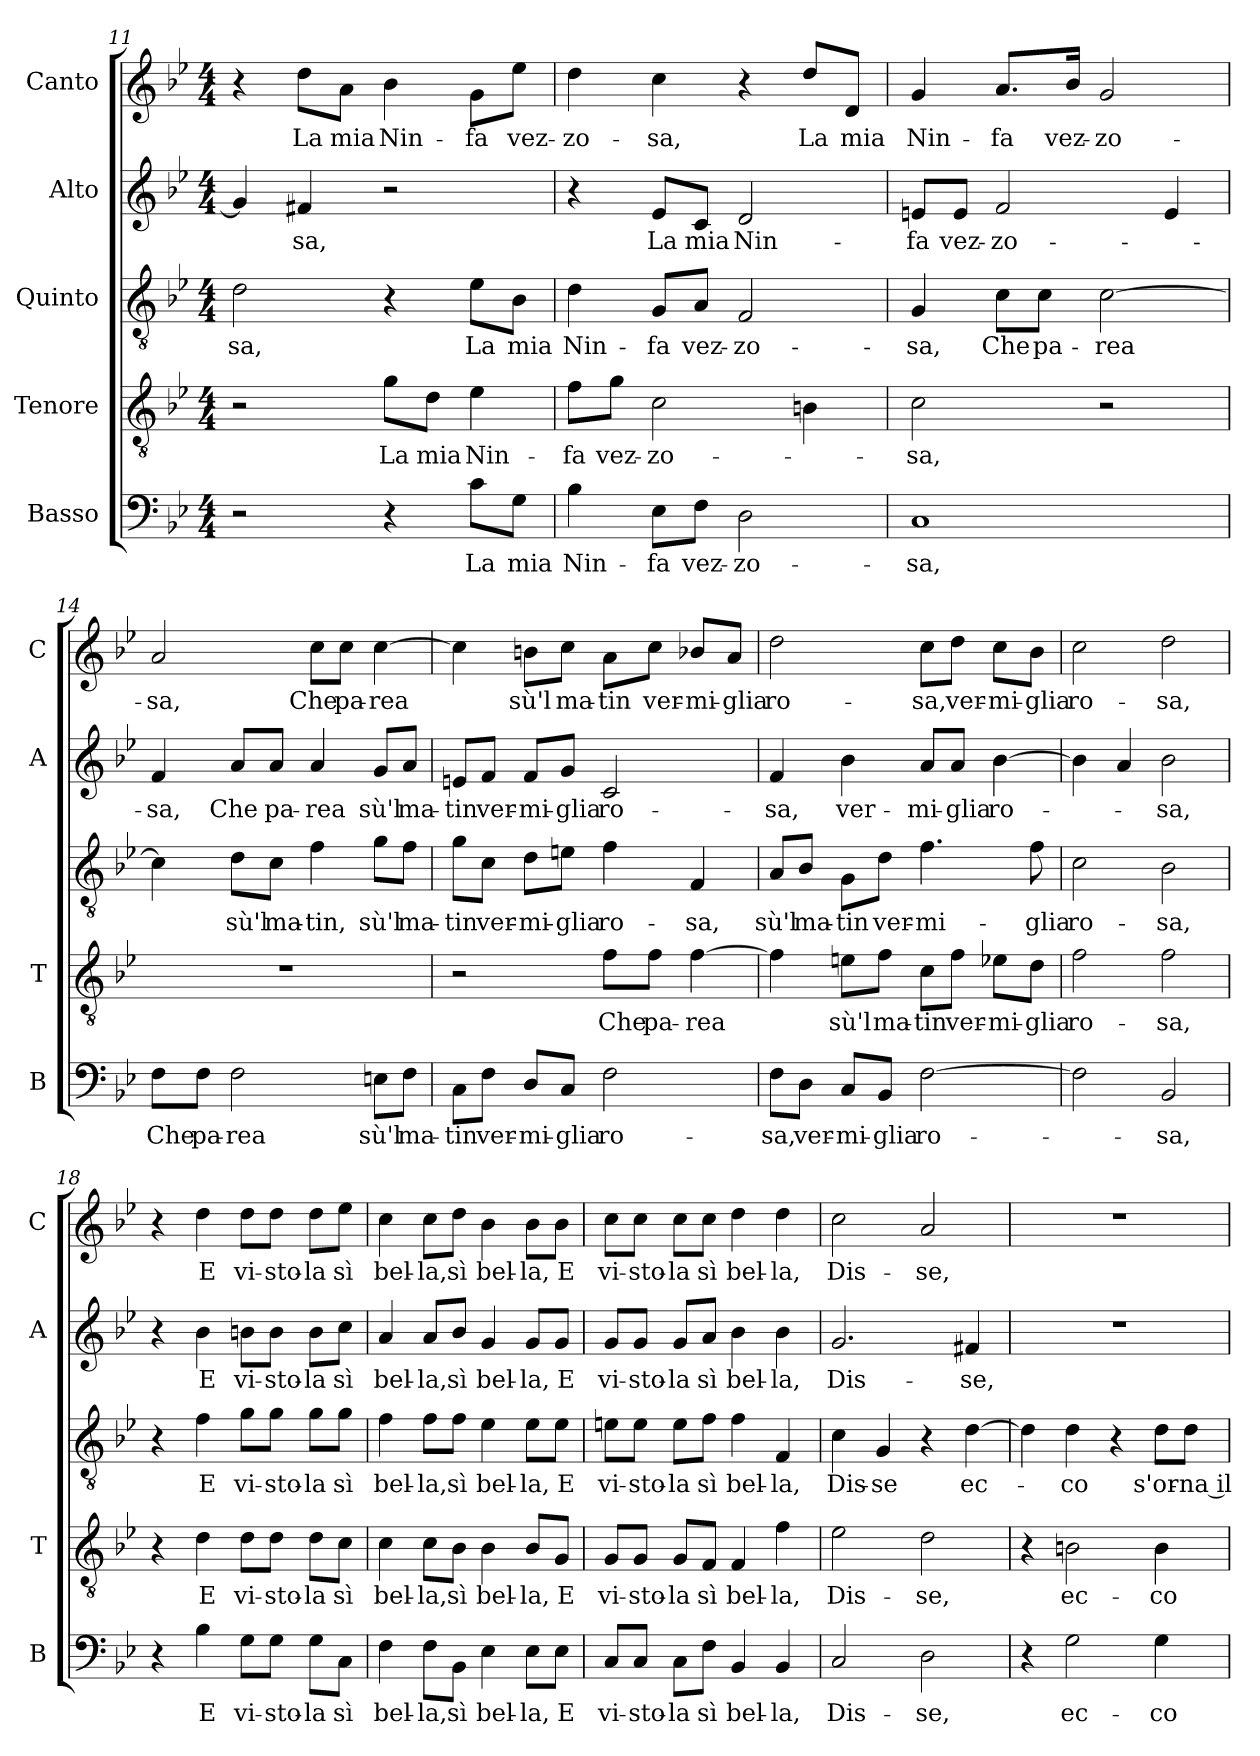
**kern	**text	**kern	**text	**kern	**text	**kern	**text	**kern	**text
*part5	*part5	*part4	*part4	*part3	*part3	*part2	*part2	*part1	*part1
*staff5	*staff5	*staff4	*staff4	*staff3	*staff3	*staff2	*staff2	*staff1	*staff1
*I"Basso	*	*I"Tenore	*	*I"Quinto	*	*I"Alto	*	*I"Canto	*
*I'B	*	*I'T	*	*	*	*I'A	*	*I'C	*
*clefF4	*	*clefGv2	*	*clefGv2	*	*clefG2	*	*clefG2	*
*k[b-e-]	*	*k[b-e-]	*	*k[b-e-]	*	*k[b-e-]	*	*k[b-e-]	*
*B-:	*	*B-:	*	*B-:	*	*B-:	*	*B-:	*
*M4/4	*	*M4/4	*	*M4/4	*	*M4/4	*	*M4/4	*
=11	=11	=11	=11	=11	=11	=11	=11	=11	=11
!	!	!	!	!	!LO:LY:b	!	!	!	!
2r	.	2r	.	2d\	-sa,	4g/]	.	4r	.
!	!	!	!	!	!	!	!LO:LY:b	!	!LO:LY:b
.	.	.	.	.	.	4f#X/	-sa,	8dd\L	La
!	!	!	!	!	!	!	!	!	!LO:LY:b
.	.	.	.	.	.	.	.	8a\J	mia
!	!	!	!LO:LY:b	!	!	!	!	!	!LO:LY:b
4r	.	8g\L	La	4r	.	2r	.	4b-\	Nin-
!	!	!	!LO:LY:b	!	!	!	!	!	!
.	.	8d\J	mia	.	.	.	.	.	.
!	!LO:LY:b	!	!LO:LY:b	!	!LO:LY:b	!	!	!	!LO:LY:b
8c\L	La	4e-\	Nin-	8e-\L	La	.	.	8g\L	-fa
!	!LO:LY:b	!	!	!	!LO:LY:b	!	!	!	!LO:LY:b
8G\J	mia	.	.	8B-\J	mia	.	.	8ee-\J	vez-
=12	=12	=12	=12	=12	=12	=12	=12	=12	=12
!	!LO:LY:b	!	!LO:LY:b	!	!LO:LY:b	!	!	!	!LO:LY:b
4B-\	Nin-	8f\L	-fa	4d\	Nin-	4r	.	4dd\	-zo-
!	!	!	!LO:LY:b	!	!	!	!	!	!
.	.	8g\J	vez-	.	.	.	.	.	.
!	!LO:LY:b	!	!LO:LY:b	!	!LO:LY:b	!	!LO:LY:b	!	!LO:LY:b
8E-\L	-fa	2c\	-zo-	8G/L	-fa	8e-/L	La	4cc\	-sa,
!	!LO:LY:b	!	!	!	!LO:LY:b	!	!LO:LY:b	!	!
8F\J	vez-	.	.	8A/J	vez-	8c/J	mia	.	.
!	!LO:LY:b	!	!	!	!LO:LY:b	!	!LO:LY:b	!	!
2D\	-zo-	.	.	2F/	-zo-	2d/	Nin-	4r	.
!	!	!	!	!	!	!	!	!	!LO:LY:b
.	.	4Bn\	.	.	.	.	.	8dd/L	La
!	!	!	!	!	!	!	!	!	!LO:LY:b
.	.	.	.	.	.	.	.	8d/J	mia
!!LO:PB:g=z
=13	=13	=13	=13	=13	=13	=13	=13	=13	=13
!	!LO:LY:b	!	!LO:LY:b	!	!LO:LY:b	!	!LO:LY:b	!	!LO:LY:b
1C	-sa,	2c\	-sa,	4G/	-sa,	8en/L	-fa	4g/	Nin-
!	!	!	!	!	!	!	!LO:LY:b	!	!
.	.	.	.	.	.	8e/J	vez-	.	.
!	!	!	!	!	!LO:LY:b	!	!LO:LY:b	!	!LO:LY:b
.	.	.	.	8c\L	Che	2f/	-zo-	8.a/L	-fa
!	!	!	!	!	!LO:LY:b	!	!	!	!
.	.	.	.	8c\J	pa-	.	.	.	.
!	!	!	!	!	!	!	!	!	!LO:LY:b
.	.	.	.	.	.	.	.	16b-/Jk	vez-
!	!	!	!	!	!LO:LY:b	!	!	!	!LO:LY:b
.	.	2r	.	[2c\	-rea	.	.	2g/	-zo-
.	.	.	.	.	.	4e/	.	.	.
=14	=14	=14	=14	=14	=14	=14	=14	=14	=14
!	!LO:LY:b	!	!	!	!	!	!LO:LY:b	!	!LO:LY:b
8F\L	Che	1r	.	4c\]	.	4f/	-sa,	2a/	-sa,
!	!LO:LY:b	!	!	!	!	!	!	!	!
8F\J	pa-	.	.	.	.	.	.	.	.
!	!LO:LY:b	!	!	!	!LO:LY:b	!	!LO:LY:b	!	!
2F\	-rea	.	.	8d\L	sù'l	8a/L	Che	.	.
!	!	!	!	!	!LO:LY:b	!	!LO:LY:b	!	!
.	.	.	.	8c\J	ma-	8a/J	pa-	.	.
!	!	!	!	!	!LO:LY:b	!	!LO:LY:b	!	!LO:LY:b
.	.	.	.	4f\	-tin,	4a/	-rea	8cc\L	Che
!	!	!	!	!	!	!	!	!	!LO:LY:b
.	.	.	.	.	.	.	.	8cc\J	pa-
!	!LO:LY:b	!	!	!	!LO:LY:b	!	!LO:LY:b	!	!LO:LY:b
8En\L	sù'l	.	.	8g\L	sù'l	8g/L	sù'l	[4cc\	-rea
!	!LO:LY:b	!	!	!	!LO:LY:b	!	!LO:LY:b	!	!
8F\J	ma-	.	.	8f\J	ma-	8a/J	ma-	.	.
=15	=15	=15	=15	=15	=15	=15	=15	=15	=15
!	!LO:LY:b	!	!	!	!LO:LY:b	!	!LO:LY:b	!	!
8C\L	-tin	2r	.	8g\L	-tin	8en/L	-tin	4cc\]	.
!	!LO:LY:b	!	!	!	!LO:LY:b	!	!LO:LY:b	!	!
8F\J	ver-	.	.	8c\J	ver-	8f/J	ver-	.	.
!	!LO:LY:b	!	!	!	!LO:LY:b	!	!LO:LY:b	!	!LO:LY:b
8D/L	-mi-	.	.	8d\L	-mi-	8f/L	-mi-	8bn\L	sù'l
!	!LO:LY:b	!	!	!	!LO:LY:b	!	!LO:LY:b	!	!LO:LY:b
8C/J	-glia	.	.	8en\J	-glia	8g/J	-glia	8cc\J	ma-
!	!LO:LY:b	!	!LO:LY:b	!	!LO:LY:b	!	!LO:LY:b	!	!LO:LY:b
2F\	ro-	8f\L	Che	4f\	ro-	2c/	ro-	8a\L	-tin
!	!	!	!LO:LY:b	!	!	!	!	!	!LO:LY:b
.	.	8f\J	pa-	.	.	.	.	8cc\J	ver-
!	!	!	!LO:LY:b	!	!LO:LY:b	!	!	!	!LO:LY:b
.	.	[4f\	-rea	4F/	-sa,	.	.	8b-X/L	-mi-
!	!	!	!	!	!	!	!	!	!LO:LY:b
.	.	.	.	.	.	.	.	8a/J	-glia
=16	=16	=16	=16	=16	=16	=16	=16	=16	=16
!	!LO:LY:b	!	!	!	!LO:LY:b	!	!LO:LY:b	!	!LO:LY:b
8F\L	-sa,	4f\]	.	8A/L	sù'l	4f/	-sa,	2dd\	ro-
!	!LO:LY:b	!	!	!	!LO:LY:b	!	!	!	!
8D\J	ver-	.	.	8B-/J	ma-	.	.	.	.
!	!LO:LY:b	!	!LO:LY:b	!	!LO:LY:b	!	!LO:LY:b	!	!
8C/L	-mi-	8en\L	sù'l	8G\L	-tin	4b-\	ver-	.	.
!	!LO:LY:b	!	!LO:LY:b	!	!LO:LY:b	!	!	!	!
8BB-/J	-glia	8f\J	ma-	8d\J	ver-	.	.	.	.
!	!LO:LY:b	!	!LO:LY:b	!	!LO:LY:b	!	!LO:LY:b	!	!LO:LY:b
[2F\	ro-	8c\L	-tin	4.f\	-mi-	8a/L	-mi-	8cc\L	-sa,
!	!	!	!LO:LY:b	!	!	!	!LO:LY:b	!	!LO:LY:b
.	.	8f\J	ver-	.	.	8a/J	-glia	8dd\J	ver-
!	!	!	!LO:LY:b	!	!	!	!LO:LY:b	!	!LO:LY:b
.	.	8e-X\L	-mi-	.	.	[4b-\	ro-	8cc\L	-mi-
!	!	!	!LO:LY:b	!	!LO:LY:b	!	!	!	!LO:LY:b
.	.	8d\J	-glia	8f\	-glia	.	.	8b-\J	-glia
!!LO:LB:g=z
=17	=17	=17	=17	=17	=17	=17	=17	=17	=17
!	!	!	!LO:LY:b	!	!LO:LY:b	!	!	!	!LO:LY:b
2F\]	.	2f\	ro-	2c\	ro-	4b-\]	.	2cc\	ro-
.	.	.	.	.	.	4a/	.	.	.
!	!LO:LY:b	!	!LO:LY:b	!	!LO:LY:b	!	!LO:LY:b	!	!LO:LY:b
2BB-/	-sa,	2f\	-sa,	2B-\	-sa,	2b-\	-sa,	2dd\	-sa,
=18	=18	=18	=18	=18	=18	=18	=18	=18	=18
4r	.	4r	.	4r	.	4r	.	4r	.
!	!LO:LY:b	!	!LO:LY:b	!	!LO:LY:b	!	!LO:LY:b	!	!LO:LY:b
4B-\	E	4d\	E	4f\	E	4b-\	E	4dd\	E
!	!LO:LY:b	!	!LO:LY:b	!	!LO:LY:b	!	!LO:LY:b	!	!LO:LY:b
8G\L	vi-	8d\L	vi-	8g\L	vi-	8bn\L	vi-	8dd\L	vi-
!	!LO:LY:b	!	!LO:LY:b	!	!LO:LY:b	!	!LO:LY:b	!	!LO:LY:b
8G\J	-sto-	8d\J	-sto-	8g\J	-sto-	8b\J	-sto-	8dd\J	-sto-
!	!LO:LY:b	!	!LO:LY:b	!	!LO:LY:b	!	!LO:LY:b	!	!LO:LY:b
8G\L	-la	8d\L	-la	8g\L	-la	8b\L	-la	8dd\L	-la
!	!LO:LY:b	!	!LO:LY:b	!	!LO:LY:b	!	!LO:LY:b	!	!LO:LY:b
8C\J	sì	8c\J	sì	8g\J	sì	8cc\J	sì	8ee-\J	sì
=19	=19	=19	=19	=19	=19	=19	=19	=19	=19
!	!LO:LY:b	!	!LO:LY:b	!	!LO:LY:b	!	!LO:LY:b	!	!LO:LY:b
4F\	bel-	4c\	bel-	4f\	bel-	4a/	bel-	4cc\	bel-
!	!LO:LY:b	!	!LO:LY:b	!	!LO:LY:b	!	!LO:LY:b	!	!LO:LY:b
8F\L	-la,	8c\L	-la,	8f\L	-la,	8a/L	-la,	8cc\L	-la,
!	!LO:LY:b	!	!LO:LY:b	!	!LO:LY:b	!	!LO:LY:b	!	!LO:LY:b
8BB-\J	sì	8B-\J	sì	8f\J	sì	8b-/J	sì	8dd\J	sì
!	!LO:LY:b	!	!LO:LY:b	!	!LO:LY:b	!	!LO:LY:b	!	!LO:LY:b
4E-\	bel-	4B-\	bel-	4e-\	bel-	4g/	bel-	4b-\	bel-
!	!LO:LY:b	!	!LO:LY:b	!	!LO:LY:b	!	!LO:LY:b	!	!LO:LY:b
8E-\L	-la,	8B-/L	-la,	8e-\L	-la,	8g/L	-la,	8b-\L	-la,
!	!LO:LY:b	!	!LO:LY:b	!	!LO:LY:b	!	!LO:LY:b	!	!LO:LY:b
8E-\J	E	8G/J	E	8e-\J	E	8g/J	E	8b-\J	E
=20	=20	=20	=20	=20	=20	=20	=20	=20	=20
!	!LO:LY:b	!	!LO:LY:b	!	!LO:LY:b	!	!LO:LY:b	!	!LO:LY:b
8C/L	vi-	8G/L	vi-	8en\L	vi-	8g/L	vi-	8cc\L	vi-
!	!LO:LY:b	!	!LO:LY:b	!	!LO:LY:b	!	!LO:LY:b	!	!LO:LY:b
8C/J	-sto-	8G/J	-sto-	8e\J	-sto-	8g/J	-sto-	8cc\J	-sto-
!	!LO:LY:b	!	!LO:LY:b	!	!LO:LY:b	!	!LO:LY:b	!	!LO:LY:b
8C\L	-la	8G/L	-la	8e\L	-la	8g/L	-la	8cc\L	-la
!	!LO:LY:b	!	!LO:LY:b	!	!LO:LY:b	!	!LO:LY:b	!	!LO:LY:b
8F\J	sì	8F/J	sì	8f\J	sì	8a/J	sì	8cc\J	sì
!	!LO:LY:b	!	!LO:LY:b	!	!LO:LY:b	!	!LO:LY:b	!	!LO:LY:b
4BB-/	bel-	4F/	bel-	4f\	bel-	4b-\	bel-	4dd\	bel-
!	!LO:LY:b	!	!LO:LY:b	!	!LO:LY:b	!	!LO:LY:b	!	!LO:LY:b
4BB-/	-la,	4f\	-la,	4F/	-la,	4b-\	-la,	4dd\	-la,
=21	=21	=21	=21	=21	=21	=21	=21	=21	=21
!	!LO:LY:b	!	!LO:LY:b	!	!LO:LY:b	!	!LO:LY:b	!	!LO:LY:b
2C/	Dis-	2e-\	Dis-	4c\	Dis-	2.g/	Dis-	2cc\	Dis-
!	!	!	!	!	!LO:LY:b	!	!	!	!
.	.	.	.	4G/	-se	.	.	.	.
!	!LO:LY:b	!	!LO:LY:b	!	!	!	!	!	!LO:LY:b
2D\	-se,	2d\	-se,	4r	.	.	.	2a/	-se,
!	!	!	!	!	!LO:LY:b	!	!LO:LY:b	!	!
.	.	.	.	[4d\	ec-	4f#X/	-se,	.	.
=22	=22	=22	=22	=22	=22	=22	=22	=22	=22
4r	.	4r	.	4d\]	.	1r	.	1r	.
!	!LO:LY:b	!	!LO:LY:b	!	!LO:LY:b	!	!	!	!
2G\	ec-	2Bn\	ec-	4d\	-co	.	.	.	.
.	.	.	.	4r	.	.	.	.	.
!	!LO:LY:b	!	!LO:LY:b	!	!LO:LY:b	!	!	!	!
4G\	-co	4B\	-co	8d\L	s'or-	.	.	.	.
!	!	!	!	!	!LO:LY:b	!	!	!	!
.	.	.	.	8d\J	-na il	.	.	.	.
=	=	=	=	=	=	=	=	=	=
*-	*-	*-	*-	*-	*-	*-	*-	*-	*-
